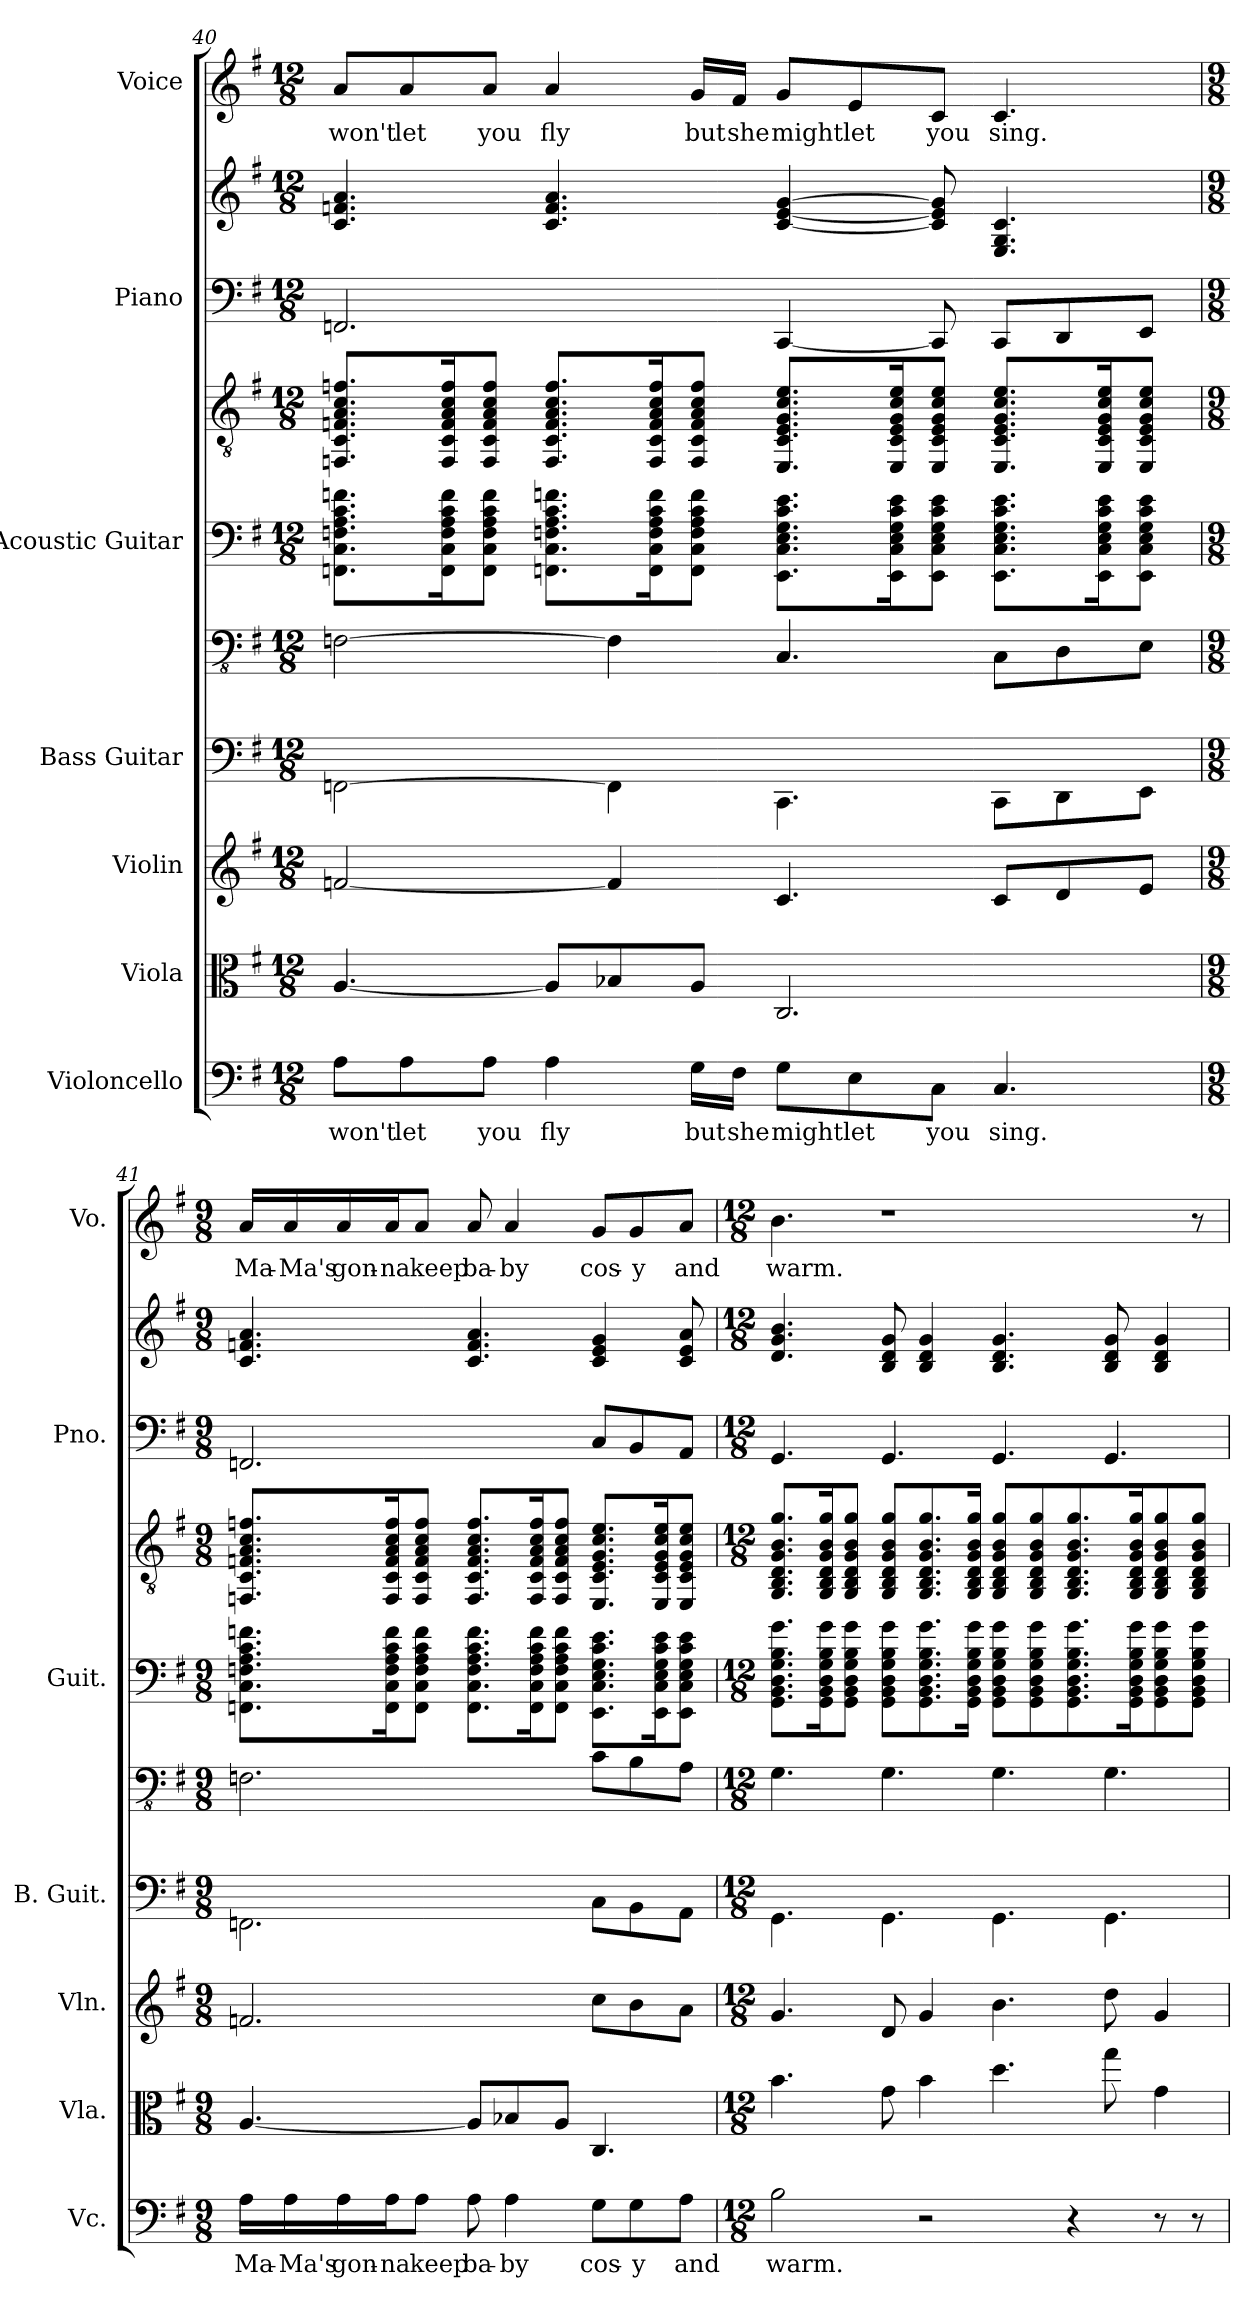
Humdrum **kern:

**kern	**text	**kern	**kern	**kern	**kern	**kern	**kern	**kern	**kern	**kern	**text
*part7	*part7	*part6	*part5	*part4	*part4	*part3	*part3	*part2	*part2	*part1	*part1
*staff10	*staff10	*staff9	*staff8	*staff7	*staff6	*staff5	*staff4	*staff3	*staff2	*staff1	*staff1
*I"Violoncello	*	*I"Viola	*I"Violin	*I"Bass Guitar	*	*I"Acoustic Guitar	*	*I"Piano	*	*I"Voice	*
*I'Vc.	*	*I'Vla.	*I'Vln.	*I'B. Guit.	*	*I'Guit.	*	*I'Pno.	*	*I'Vo.	*
*clefF4	*	*clefC3	*clefG2	*	*clefFv4	*	*clefGv2	*clefF4	*clefG2	*clefG2	*
*k[f#]	*	*k[f#]	*k[f#]	*k[f#]	*k[f#]	*k[f#]	*k[f#]	*k[f#]	*k[f#]	*k[f#]	*
*M12/8	*	*M12/8	*M12/8	*M12/8	*M12/8	*M12/8	*M12/8	*M12/8	*M12/8	*M12/8	*
=40	=40	=40	=40	=40	=40	=40	=40	=40	=40	=40	=40
8A\L	won't	[4.A/	[2fn/	[2FFn\	[2FFn\	8.FF\ 8.C\ 8.F\ 8.A\ 8.c\ 8.f\L	8.FFn/ 8.C/ 8.Fn/ 8.A/ 8.c/ 8.fn/L	2.FFn/	4.c/ 4.fn/ 4.a/	8a/L	won't
8A\	let	.	.	.	.	.	.	.	.	8a/	let
.	.	.	.	.	.	16FF\ 16C\ 16F\ 16A\ 16c\ 16f\K	16FF/ 16C/ 16F/ 16A/ 16c/ 16f/K	.	.	.	.
8A\J	you	.	.	.	.	8FF\ 8C\ 8F\ 8A\ 8c\ 8f\J	8FF/ 8C/ 8F/ 8A/ 8c/ 8f/J	.	.	8a/J	you
4A\	fly	8A/L]	.	.	.	8.FFn\ 8.C\ 8.Fn\ 8.A\ 8.c\ 8.fn\L	8.FF/ 8.C/ 8.F/ 8.A/ 8.c/ 8.f/L	.	4.c/ 4.f/ 4.a/	4a/	fly
.	.	8B-X/	4f/]	4FF\]	4FF\]	.	.	.	.	.	.
.	.	.	.	.	.	16FF\ 16C\ 16F\ 16A\ 16c\ 16f\K	16FF/ 16C/ 16F/ 16A/ 16c/ 16f/K	.	.	.	.
16G\LL	but	8A/J	.	.	.	8FF\ 8C\ 8F\ 8A\ 8c\ 8f\J	8FF/ 8C/ 8F/ 8A/ 8c/ 8f/J	.	.	16g/LL	but
16F#\JJ	she	.	.	.	.	.	.	.	.	16f#/JJ	she
8G\L	might	2.C/	4.c/	4.CC\	4.CC/	8.EE\ 8.C\ 8.E\ 8.G\ 8.c\ 8.e\L	8.EE/ 8.C/ 8.E/ 8.G/ 8.c/ 8.e/L	[4CC/	[4c/ [4e/ [4g/	8g/L	might
8E\	let	.	.	.	.	.	.	.	.	8e/	let
.	.	.	.	.	.	16EE\ 16C\ 16E\ 16G\ 16c\ 16e\K	16EE/ 16C/ 16E/ 16G/ 16c/ 16e/K	.	.	.	.
8C\J	you	.	.	.	.	8EE\ 8C\ 8E\ 8G\ 8c\ 8e\J	8EE/ 8C/ 8E/ 8G/ 8c/ 8e/J	8CC/]	8c/] 8e/] 8g/]	8c/J	you
4.C/	sing.	.	8c/L	8CC\L	8CC\L	8.EE\ 8.C\ 8.E\ 8.G\ 8.c\ 8.e\L	8.EE/ 8.C/ 8.E/ 8.G/ 8.c/ 8.e/L	8CC/L	4.E/ 4.G/ 4.c/	4.c/	sing.
.	.	.	8d/	8DD\	8DD\	.	.	8DD/	.	.	.
.	.	.	.	.	.	16EE\ 16C\ 16E\ 16G\ 16c\ 16e\K	16EE/ 16C/ 16E/ 16G/ 16c/ 16e/K	.	.	.	.
.	.	.	8e/J	8EE\J	8EE\J	8EE\ 8C\ 8E\ 8G\ 8c\ 8e\J	8EE/ 8C/ 8E/ 8G/ 8c/ 8e/J	8EE/J	.	.	.
!!LO:PB:g=z
=41	=41	=41	=41	=41	=41	=41	=41	=41	=41	=41	=41
*M9/8	*	*M9/8	*M9/8	*M9/8	*M9/8	*M9/8	*M9/8	*M9/8	*M9/8	*M9/8	*
16A\LL	Ma-	[4.A/	2.fn/	2.FFn\	2.FFn\	8.FFn\ 8.C\ 8.Fn\ 8.A\ 8.c\ 8.fn\L	8.FFn/ 8.C/ 8.Fn/ 8.A/ 8.c/ 8.fn/L	2.FFn/	4.c/ 4.fn/ 4.a/	16a/LL	Ma-
16A\	-Ma's	.	.	.	.	.	.	.	.	16a/	-Ma's
16A\	gon-	.	.	.	.	.	.	.	.	16a/	gon-
16A\J	-na	.	.	.	.	16FF\ 16C\ 16F\ 16A\ 16c\ 16f\K	16FF/ 16C/ 16F/ 16A/ 16c/ 16f/K	.	.	16a/J	-na
8A\J	keep	.	.	.	.	8FF\ 8C\ 8F\ 8A\ 8c\ 8f\J	8FF/ 8C/ 8F/ 8A/ 8c/ 8f/J	.	.	8a/J	keep
8A\	ba-	8A/L]	.	.	.	8.FF\ 8.C\ 8.F\ 8.A\ 8.c\ 8.f\L	8.FF/ 8.C/ 8.F/ 8.A/ 8.c/ 8.f/L	.	4.c/ 4.f/ 4.a/	8a/	ba-
4A\	-by	8B-X/	.	.	.	.	.	.	.	4a/	-by
.	.	.	.	.	.	16FF\ 16C\ 16F\ 16A\ 16c\ 16f\K	16FF/ 16C/ 16F/ 16A/ 16c/ 16f/K	.	.	.	.
.	.	8A/J	.	.	.	8FF\ 8C\ 8F\ 8A\ 8c\ 8f\J	8FF/ 8C/ 8F/ 8A/ 8c/ 8f/J	.	.	.	.
8G\L	cos-	4.C/	8cc\L	8C\L	8C\L	8.EE\ 8.C\ 8.E\ 8.G\ 8.c\ 8.e\L	8.EE/ 8.C/ 8.E/ 8.G/ 8.c/ 8.e/L	8C/L	4c/ 4e/ 4g/	8g/L	cos-
8G\	-y	.	8b\	8BB\	8BB\	.	.	8BB/	.	8g/	-y
.	.	.	.	.	.	16EE\ 16C\ 16E\ 16G\ 16c\ 16e\K	16EE/ 16C/ 16E/ 16G/ 16c/ 16e/K	.	.	.	.
8A\J	and	.	8a\J	8AA\J	8AA\J	8EE\ 8C\ 8E\ 8G\ 8c\ 8e\J	8EE/ 8C/ 8E/ 8G/ 8c/ 8e/J	8AA/J	8c/ 8e/ 8a/	8a/J	and
=42	=42	=42	=42	=42	=42	=42	=42	=42	=42	=42	=42
*M12/8	*	*M12/8	*M12/8	*M12/8	*M12/8	*M12/8	*M12/8	*M12/8	*M12/8	*M12/8	*
2B\	warm.	4.b\	4.g/	4.GG\	4.GG\	8.GG\ 8.BB\ 8.D\ 8.G\ 8.B\ 8.g\L	8.GG/ 8.BB/ 8.D/ 8.G/ 8.B/ 8.g/L	4.GG/	4.d/ 4.g/ 4.b/	4.b\	warm.
.	.	.	.	.	.	16GG\ 16BB\ 16D\ 16G\ 16B\ 16g\K	16GG/ 16BB/ 16D/ 16G/ 16B/ 16g/K	.	.	.	.
.	.	.	.	.	.	8GG\ 8BB\ 8D\ 8G\ 8B\ 8g\J	8GG/ 8BB/ 8D/ 8G/ 8B/ 8g/J	.	.	.	.
.	.	8g\	8d/	4.GG\	4.GG\	8GG\ 8BB\ 8D\ 8G\ 8B\ 8g\L	8GG/ 8BB/ 8D/ 8G/ 8B/ 8g/L	4.GG/	8B/ 8d/ 8g/	1r	.
2r	.	4b\	4g/	.	.	8.GG\ 8.BB\ 8.D\ 8.G\ 8.B\ 8.g\	8.GG/ 8.BB/ 8.D/ 8.G/ 8.B/ 8.g/	.	4B/ 4d/ 4g/	.	.
.	.	.	.	.	.	16GG\ 16BB\ 16D\ 16G\ 16B\ 16g\Jk	16GG/ 16BB/ 16D/ 16G/ 16B/ 16g/Jk	.	.	.	.
.	.	4.dd\	4.b\	4.GG\	4.GG\	8GG\ 8BB\ 8D\ 8G\ 8B\ 8g\L	8GG/ 8BB/ 8D/ 8G/ 8B/ 8g/L	4.GG/	4.B/ 4.d/ 4.g/	.	.
.	.	.	.	.	.	8GG\ 8BB\ 8D\ 8G\ 8B\ 8g\	8GG/ 8BB/ 8D/ 8G/ 8B/ 8g/	.	.	.	.
4r	.	.	.	.	.	8.GG\ 8.BB\ 8.D\ 8.G\ 8.B\ 8.g\	8.GG/ 8.BB/ 8.D/ 8.G/ 8.B/ 8.g/	.	.	.	.
.	.	8gg\	8dd\	4.GG\	4.GG\	.	.	4.GG/	8B/ 8d/ 8g/	.	.
.	.	.	.	.	.	16GG\ 16BB\ 16D\ 16G\ 16B\ 16g\K	16GG/ 16BB/ 16D/ 16G/ 16B/ 16g/K	.	.	.	.
8r	.	4g\	4g/	.	.	8GG\ 8BB\ 8D\ 8G\ 8B\ 8g\	8GG/ 8BB/ 8D/ 8G/ 8B/ 8g/	.	4B/ 4d/ 4g/	.	.
8r	.	.	.	.	.	8GG\ 8BB\ 8D\ 8G\ 8B\ 8g\J	8GG/ 8BB/ 8D/ 8G/ 8B/ 8g/J	.	.	8r	.
=	=	=	=	=	=	=	=	=	=	=	=
*-	*-	*-	*-	*-	*-	*-	*-	*-	*-	*-	*-
